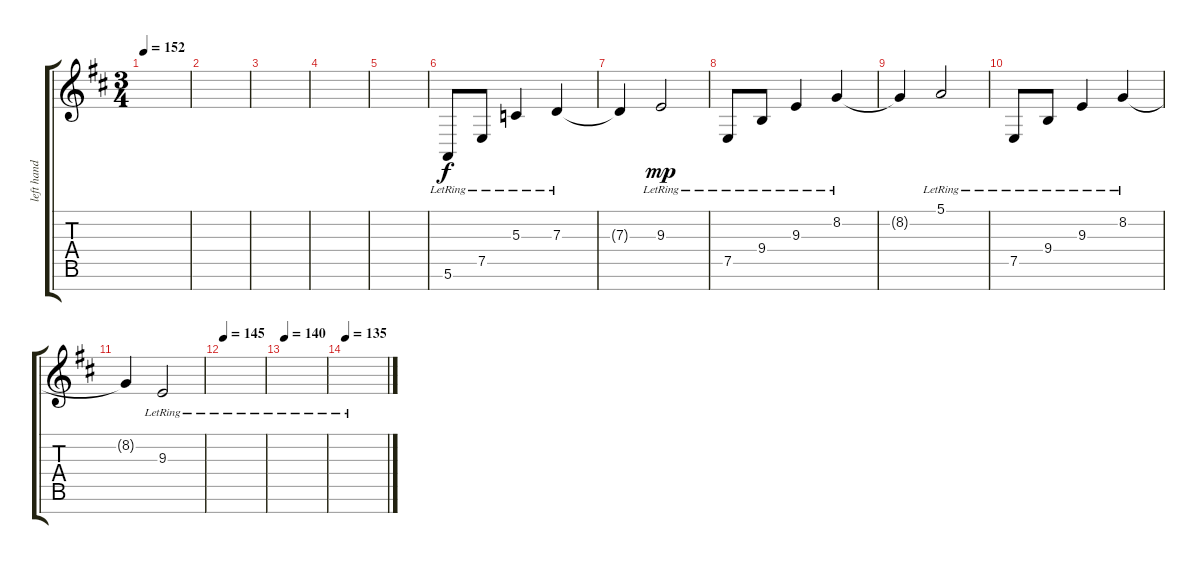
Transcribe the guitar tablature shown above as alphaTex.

\track ("left hand (lower)" "left hand ") {instrument acousticgrandpiano}
\staff {score tabs}
\tuning (E4 B3 G3 D3 A2 E2 B1) {hide}
\ts (3 4)
\tempo 152
\clef g2
\ks d
|
|
|
|
|
5.6{lr}.8 7.5{lr}.8 5.3{lr}.4 7.3{lr}.4 |
7.3{t}.4{dy f} 9.3{lr}.2{dy mp} |
7.5{lr}.8 9.4{lr}.8 9.3{lr}.4 8.2{lr}.4 |
8.2{t}.4 5.1{lr}.2 |
7.5{lr}.8 9.4{lr}.8 9.3{lr}.4 8.2{lr}.4 |
8.2{t}.4 9.3{lr}.2 |
\tempo 145
|
\tempo 140
|
\tempo 135
